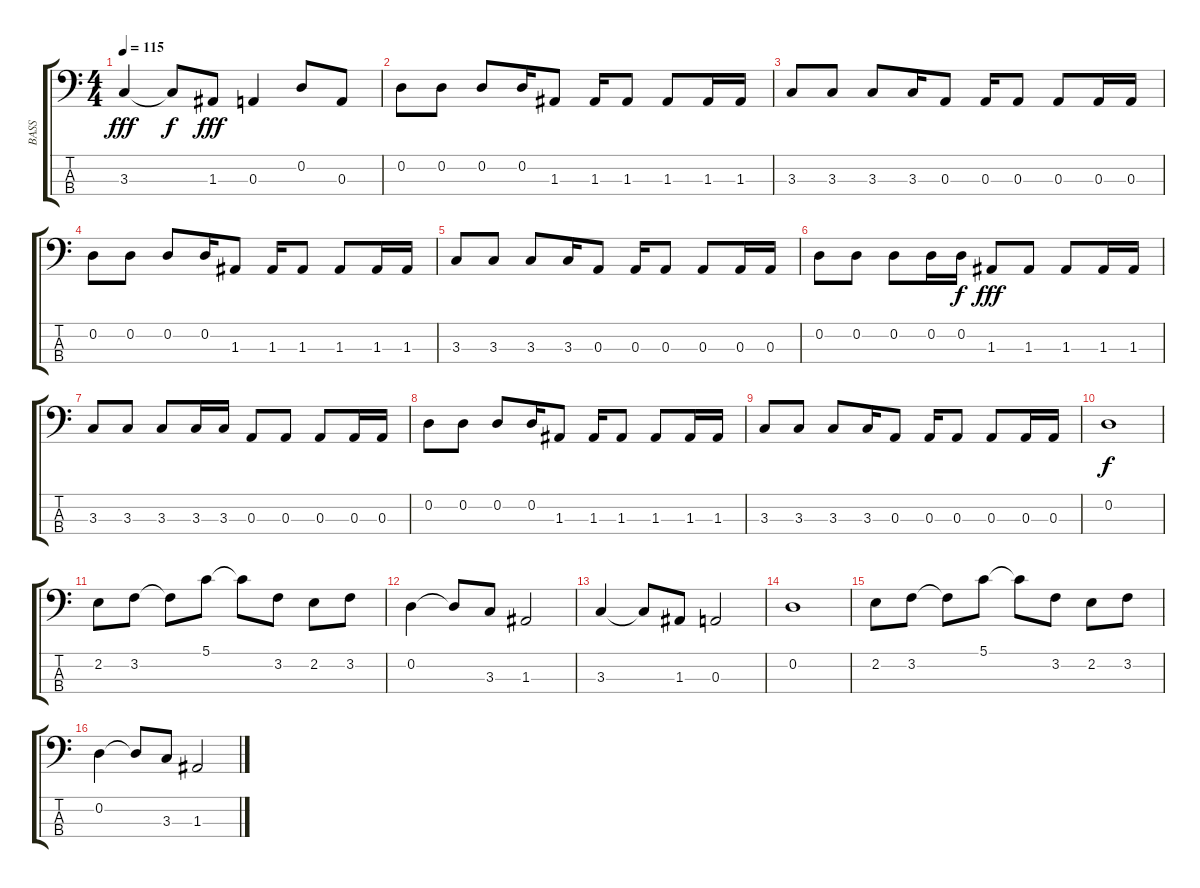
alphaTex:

\track ("BASS" "BASS") {instrument electricbassfinger}
\staff {score tabs}
\tuning (G2 D2 A1 E1) {hide}
\ts (4 4)
\tempo 115
\clef f4
\ks c
3.3.4{dy fff} 3.3{t}.8{dy f} 1.3.8{dy fff} 0.3.4 0.2.8 0.3.8 |
0.2.8 0.2.8 0.2.8 0.2.16 1.3.8 1.3.16 1.3.8 1.3.8 1.3.16 1.3.16 |
3.3.8 3.3.8 3.3.8 3.3.16 0.3.8 0.3.16 0.3.8 0.3.8 0.3.16 0.3.16 |
0.2.8 0.2.8 0.2.8 0.2.16 1.3.8 1.3.16 1.3.8 1.3.8 1.3.16 1.3.16 |
3.3.8 3.3.8 3.3.8 3.3.16 0.3.8 0.3.16 0.3.8 0.3.8 0.3.16 0.3.16 |
0.2.8 0.2.8 0.2.8 0.2.16 0.2.16{dy f} 1.3.8{dy fff} 1.3.8 1.3.8 1.3.16 1.3.16 |
3.3.8 3.3.8 3.3.8 3.3.16 3.3.16 0.3.8 0.3.8 0.3.8 0.3.16 0.3.16 |
0.2.8 0.2.8 0.2.8 0.2.16 1.3.8 1.3.16 1.3.8 1.3.8 1.3.16 1.3.16 |
3.3.8 3.3.8 3.3.8 3.3.16 0.3.8 0.3.16 0.3.8 0.3.8 0.3.16 0.3.16 |
0.2.1{dy f} |
2.2.8 3.2.8 3.2{t}.8 5.1.8 5.1{t}.8 3.2.8 2.2.8 3.2.8 |
0.2.4 0.2{t}.8 3.3.8 1.3.2 |
3.3.4 3.3{t}.8 1.3.8 0.3.2 |
0.2.1 |
2.2.8 3.2.8 3.2{t}.8 5.1.8 5.1{t}.8 3.2.8 2.2.8 3.2.8 |
0.2.4 0.2{t}.8 3.3.8 1.3.2
